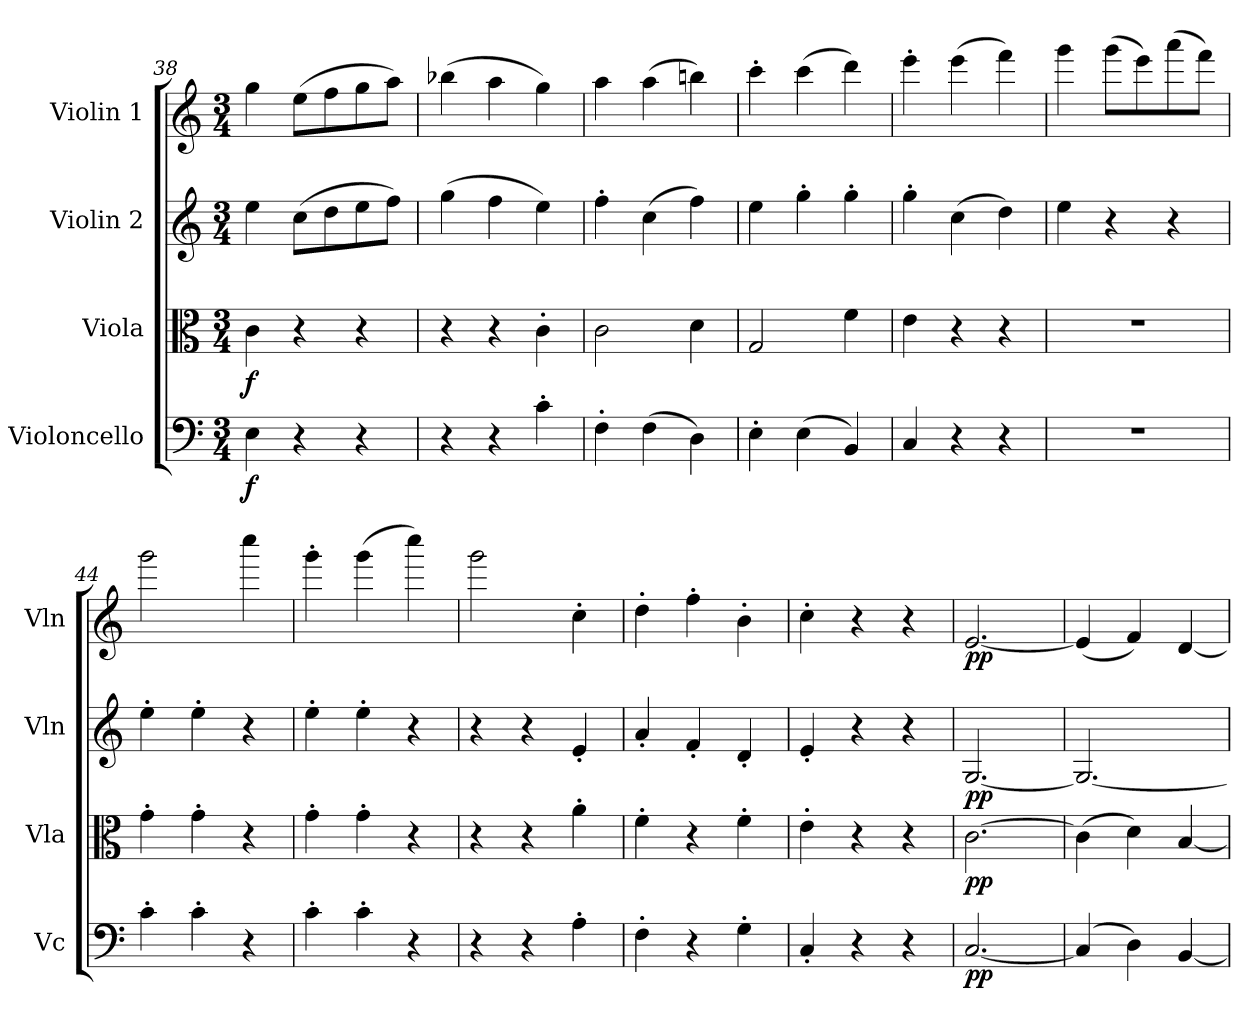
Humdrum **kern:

**kern	**dynam	**kern	**dynam	**kern	**dynam	**kern	**dynam
*part4	*part4	*part3	*part3	*part2	*part2	*part1	*part1
*staff4	*staff4	*staff3	*staff3	*staff2	*staff2	*staff1	*staff1
*I"Violoncello	*	*I"Viola	*	*I"Violin 2	*	*I"Violin 1	*
*I'Vc	*	*I'Vla	*	*I'Vln	*	*I'Vln	*
!!LO:PB:g=z
*clefF4	*	*clefC3	*	*clefG2	*	*clefG2	*
*k[]	*	*k[]	*	*k[]	*	*k[]	*
*M3/4	*	*M3/4	*	*M3/4	*	*M3/4	*
=38	=38	=38	=38	=38	=38	=38	=38
!	!LO:DY:b	!	!LO:DY:b	!	!	!	!
4E\	f	4c\	f	4ee\	.	4gg\	.
4r	.	4r	.	(8cc\L	.	(8ee\L	.
.	.	.	.	8dd\	.	8ff\	.
4r	.	4r	.	8ee\	.	8gg\	.
.	.	.	.	8ff\J)	.	8aa\J)	.
=39	=39	=39	=39	=39	=39	=39	=39
4r	.	4r	.	(4gg\	.	(4bb-X\	.
4r	.	4r	.	4ff\	.	4aa\	.
4c'\	.	4c'\	.	4ee\)	.	4gg\)	.
=40	=40	=40	=40	=40	=40	=40	=40
4F'\	.	2c\	.	4ff'\	.	4aa\	.
(4F\	.	.	.	(4cc\	.	(4aa\	.
4D\)	.	4d\	.	4ff\)	.	4bbn\)	.
=41	=41	=41	=41	=41	=41	=41	=41
4E'\	.	2G/	.	4ee\	.	4ccc'\	.
(4E\	.	.	.	4gg'\	.	(4ccc\	.
4BB/)	.	4f\	.	4gg'\	.	4ddd\)	.
=42	=42	=42	=42	=42	=42	=42	=42
4C/	.	4e\	.	4gg'\	.	4eee'\	.
4r	.	4r	.	(4cc\	.	(4eee\	.
4r	.	4r	.	4dd\)	.	4fff\)	.
=43	=43	=43	=43	=43	=43	=43	=43
2.r	.	2.r	.	4ee\	.	4ggg\	.
.	.	.	.	4r	.	(8ggg\L	.
.	.	.	.	.	.	8eee\)	.
.	.	.	.	4r	.	(8aaa\	.
.	.	.	.	.	.	8fff\J)	.
=44	=44	=44	=44	=44	=44	=44	=44
4c'\	.	4g'\	.	4ee'\	.	2ggg\	.
4c'\	.	4g'\	.	4ee'\	.	.	.
4r	.	4r	.	4r	.	4cccc\	.
=45	=45	=45	=45	=45	=45	=45	=45
4c'\	.	4g'\	.	4ee'\	.	4ggg'\	.
4c'\	.	4g'\	.	4ee'\	.	(4ggg\	.
4r	.	4r	.	4r	.	4cccc\)	.
=46	=46	=46	=46	=46	=46	=46	=46
4r	.	4r	.	4r	.	2ggg\	.
4r	.	4r	.	4r	.	.	.
4A'\	.	4a'\	.	4e'/	.	4cc'\	.
=47	=47	=47	=47	=47	=47	=47	=47
4F'\	.	4f'\	.	4a'/	.	4dd'\	.
4r	.	4r	.	4f'/	.	4ff'\	.
4G'\	.	4f'\	.	4d'/	.	4b'\	.
!!LO:LB:g=z
=48	=48	=48	=48	=48	=48	=48	=48
4C'/	.	4e'\	.	4e'/	.	4cc'\	.
4r	.	4r	.	4r	.	4r	.
4r	.	4r	.	4r	.	4r	.
=49	=49	=49	=49	=49	=49	=49	=49
!	!LO:DY:b	!	!LO:DY:b	!	!LO:DY:b	!	!LO:DY:b
[2.C/	pp	[2.c\	pp	[2.G/	pp	[2.e/	pp
=50	=50	=50	=50	=50	=50	=50	=50
(4C/]	.	(4c\]	.	2.G/_	.	(4e/]	.
4D\)	.	4d\)	.	.	.	4f/)	.
[4BB/	.	[4B/	.	.	.	[4d/	.
=	=	=	=	=	=	=	=
*-	*-	*-	*-	*-	*-	*-	*-
